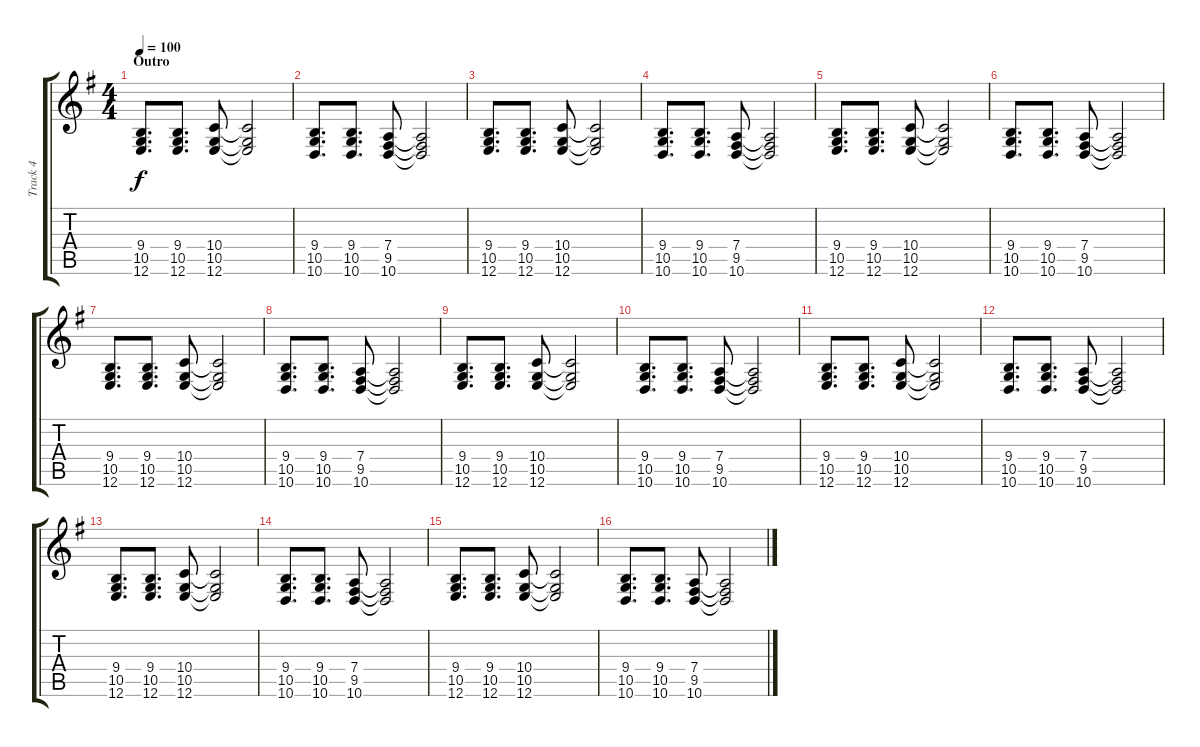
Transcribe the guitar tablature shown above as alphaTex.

\track ("Track 4" "Track 4") {instrument electricgrandpiano}
\staff {score tabs}
\tuning (E4 B3 G3 D3 A2 E2) {hide}
\ts (4 4)
\section ("" "Outro")
\tempo 100
\clef g2
\ks g
(9.4 10.5 12.6).8{d dy f} (9.4 10.5 12.6).8{d} (10.4 10.5 12.6).8 (10.4{t} 10.5{t} 12.6{t}).2 |
(9.4 10.5 10.6).8{d} (9.4 10.5 10.6).8{d} (7.4 9.5 10.6).8 (7.4{t} 9.5{t} 10.6{t}).2 |
(9.4 10.5 12.6).8{d} (9.4 10.5 12.6).8{d} (10.4 10.5 12.6).8 (10.4{t} 10.5{t} 12.6{t}).2 |
(9.4 10.5 10.6).8{d} (9.4 10.5 10.6).8{d} (7.4 9.5 10.6).8 (7.4{t} 9.5{t} 10.6{t}).2 |
(9.4 10.5 12.6).8{d} (9.4 10.5 12.6).8{d} (10.4 10.5 12.6).8 (10.4{t} 10.5{t} 12.6{t}).2 |
(9.4 10.5 10.6).8{d} (9.4 10.5 10.6).8{d} (7.4 9.5 10.6).8 (7.4{t} 9.5{t} 10.6{t}).2 |
(9.4 10.5 12.6).8{d} (9.4 10.5 12.6).8{d} (10.4 10.5 12.6).8 (10.4{t} 10.5{t} 12.6{t}).2 |
(9.4 10.5 10.6).8{d} (9.4 10.5 10.6).8{d} (7.4 9.5 10.6).8 (7.4{t} 9.5{t} 10.6{t}).2 |
(9.4 10.5 12.6).8{d} (9.4 10.5 12.6).8{d} (10.4 10.5 12.6).8 (10.4{t} 10.5{t} 12.6{t}).2 |
(9.4 10.5 10.6).8{d} (9.4 10.5 10.6).8{d} (7.4 9.5 10.6).8 (7.4{t} 9.5{t} 10.6{t}).2 |
(9.4 10.5 12.6).8{d} (9.4 10.5 12.6).8{d} (10.4 10.5 12.6).8 (10.4{t} 10.5{t} 12.6{t}).2 |
(9.4 10.5 10.6).8{d} (9.4 10.5 10.6).8{d} (7.4 9.5 10.6).8 (7.4{t} 9.5{t} 10.6{t}).2 |
(9.4 10.5 12.6).8{d} (9.4 10.5 12.6).8{d} (10.4 10.5 12.6).8 (10.4{t} 10.5{t} 12.6{t}).2 |
(9.4 10.5 10.6).8{d} (9.4 10.5 10.6).8{d} (7.4 9.5 10.6).8 (7.4{t} 9.5{t} 10.6{t}).2 |
(9.4 10.5 12.6).8{d} (9.4 10.5 12.6).8{d} (10.4 10.5 12.6).8 (10.4{t} 10.5{t} 12.6{t}).2 |
(9.4 10.5 10.6).8{d} (9.4 10.5 10.6).8{d} (7.4 9.5 10.6).8 (7.4{t} 9.5{t} 10.6{t}).2
